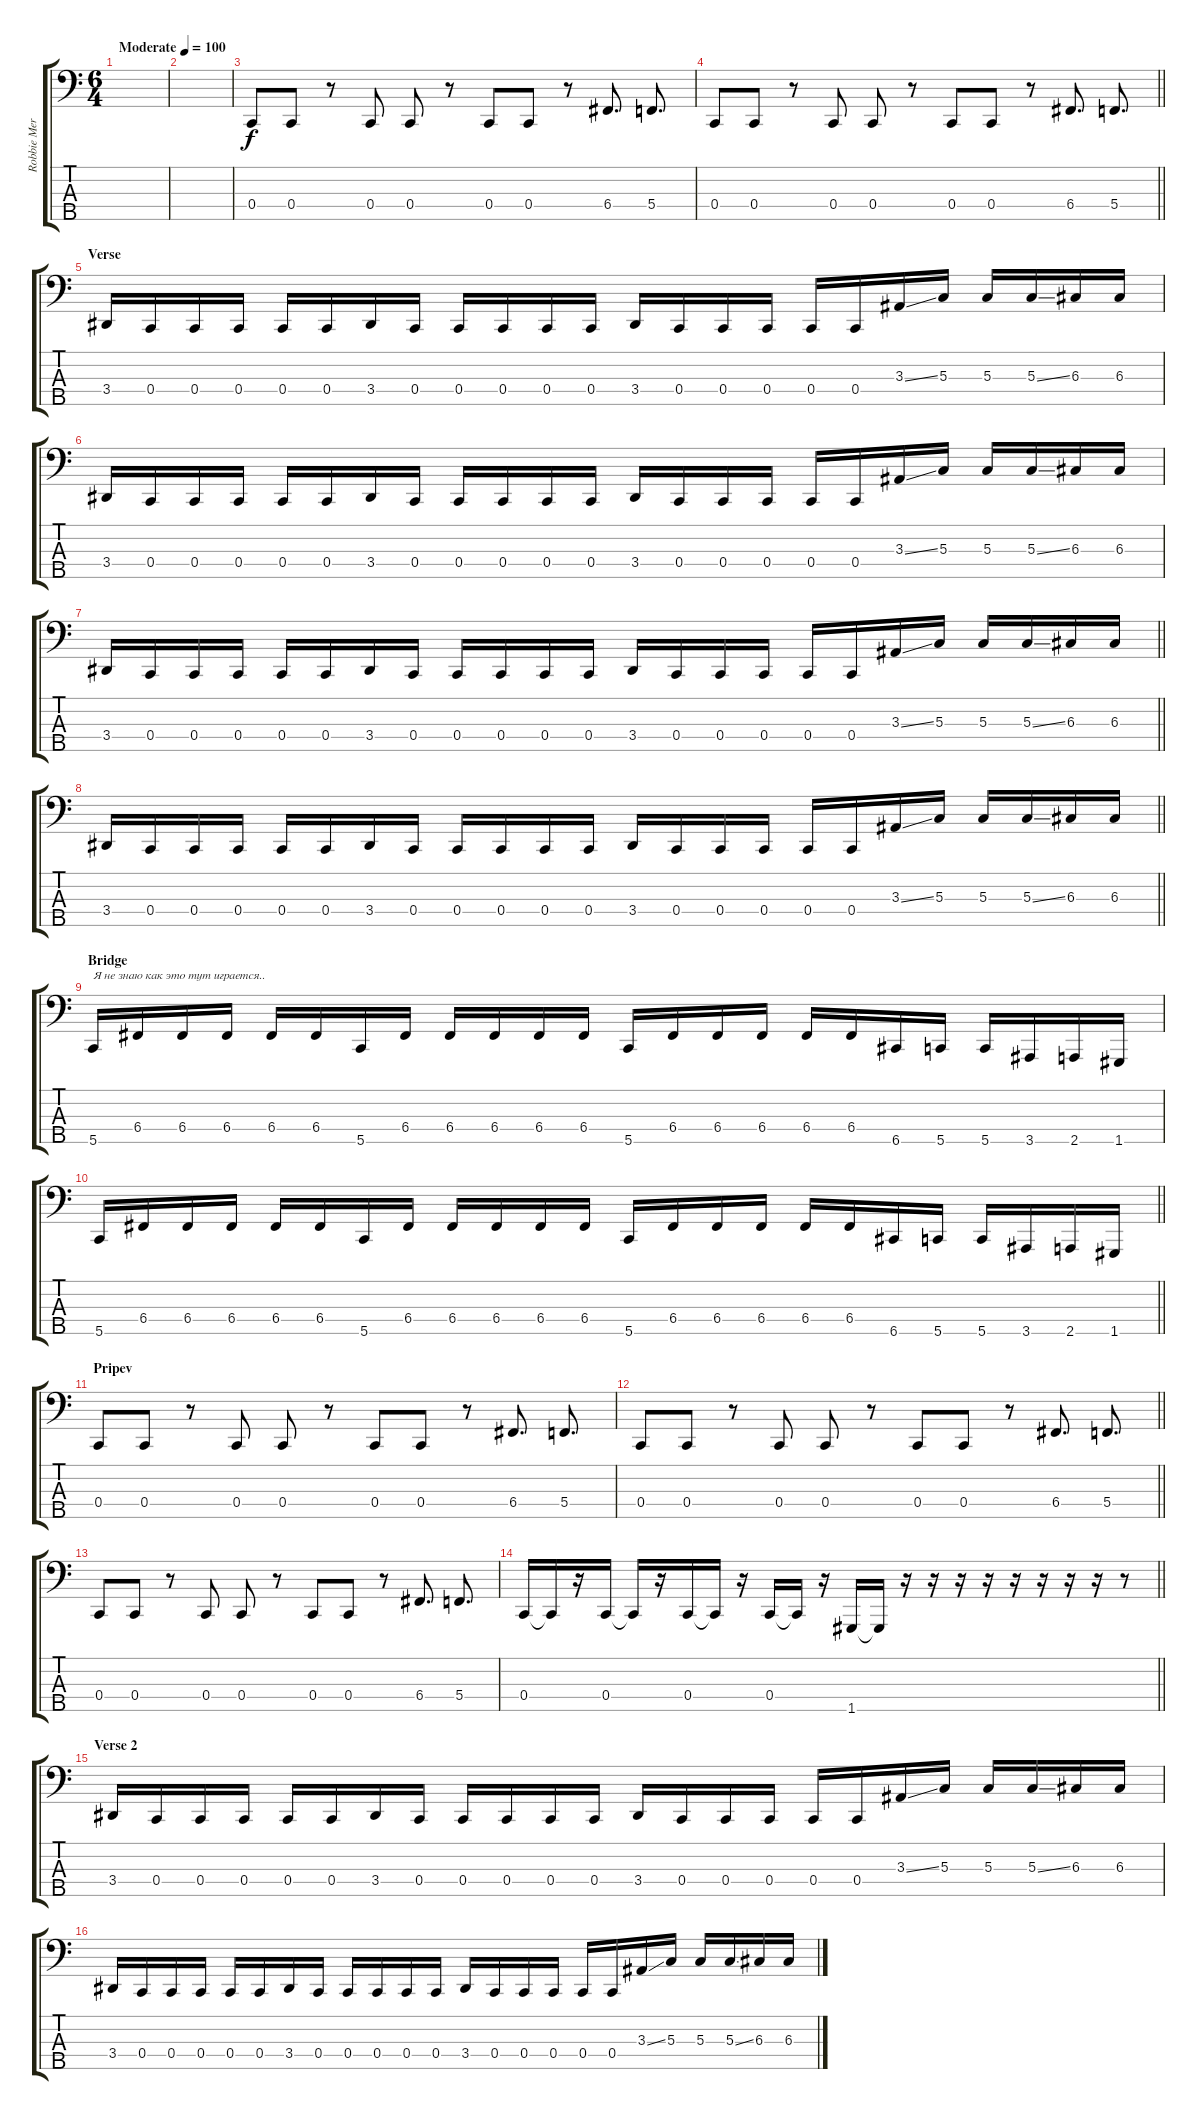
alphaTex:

\track ("Robbie Merril" "Robbie Mer") {instrument electricbassfinger}
\staff {score tabs}
\tuning (F2 C2 G1 C1 G0) {hide}
\ts (6 4)
\tempo (100 "Moderate")
\clef f4
\ks c
|
|
0.4.8 0.4.8 r.8 0.4.8 0.4.8 r.8 0.4.8 0.4.8 r.8 6.4.8{d} 5.4.8{d} |
\barLineRight lightlight
0.4.8 0.4.8 r.8 0.4.8 0.4.8 r.8 0.4.8 0.4.8 r.8 6.4.8{d} 5.4.8{d} |
\section ("" "Verse")
3.4.16 0.4.16 0.4.16 0.4.16 0.4.16 0.4.16 3.4.16 0.4.16 0.4.16 0.4.16 0.4.16 0.4.16 3.4.16 0.4.16 0.4.16 0.4.16 0.4.16 0.4.16 3.3{ss}.16 5.3.16 5.3.16 5.3{ss}.16 6.3.16 6.3.16 |
3.4.16 0.4.16 0.4.16 0.4.16 0.4.16 0.4.16 3.4.16 0.4.16 0.4.16 0.4.16 0.4.16 0.4.16 3.4.16 0.4.16 0.4.16 0.4.16 0.4.16 0.4.16 3.3{ss}.16 5.3.16 5.3.16 5.3{ss}.16 6.3.16 6.3.16 |
\barLineRight lightlight
3.4.16 0.4.16 0.4.16 0.4.16 0.4.16 0.4.16 3.4.16 0.4.16 0.4.16 0.4.16 0.4.16 0.4.16 3.4.16 0.4.16 0.4.16 0.4.16 0.4.16 0.4.16 3.3{ss}.16 5.3.16 5.3.16 5.3{ss}.16 6.3.16 6.3.16 |
\section ("" "")
\barLineRight lightlight
3.4.16 0.4.16 0.4.16 0.4.16 0.4.16 0.4.16 3.4.16 0.4.16 0.4.16 0.4.16 0.4.16 0.4.16 3.4.16 0.4.16 0.4.16 0.4.16 0.4.16 0.4.16 3.3{ss}.16 5.3.16 5.3.16 5.3{ss}.16 6.3.16 6.3.16 |
\section ("" "Bridge")
5.5.16{txt "Я не знаю как это тут играется.."} 6.4.16 6.4.16 6.4.16 6.4.16 6.4.16 5.5.16 6.4.16 6.4.16 6.4.16 6.4.16 6.4.16 5.5.16 6.4.16 6.4.16 6.4.16 6.4.16 6.4.16 6.5.16 5.5.16 5.5.16 3.5.16 2.5.16 1.5.16 |
\barLineRight lightlight
5.5.16 6.4.16 6.4.16 6.4.16 6.4.16 6.4.16 5.5.16 6.4.16 6.4.16 6.4.16 6.4.16 6.4.16 5.5.16 6.4.16 6.4.16 6.4.16 6.4.16 6.4.16 6.5.16 5.5.16 5.5.16 3.5.16 2.5.16 1.5.16 |
\section ("" "Pripev")
0.4.8 0.4.8 r.8 0.4.8 0.4.8 r.8 0.4.8 0.4.8 r.8 6.4.8{d} 5.4.8{d} |
\barLineRight lightlight
0.4.8 0.4.8 r.8 0.4.8 0.4.8 r.8 0.4.8 0.4.8 r.8 6.4.8{d} 5.4.8{d} |
0.4.8 0.4.8 r.8 0.4.8 0.4.8 r.8 0.4.8 0.4.8 r.8 6.4.8{d} 5.4.8{d} |
\barLineRight lightlight
0.4.16 0.4{t}.16 r.16 0.4.16 0.4{t}.16 r.16 0.4.16 0.4{t}.16 r.16 0.4.16 0.4{t}.16 r.16 1.5.16 1.5{t}.16 r.16 r.16 r.16 r.16 r.16 r.16 r.16 r.16 r.8 |
\section ("" "Verse 2")
3.4.16 0.4.16 0.4.16 0.4.16 0.4.16 0.4.16 3.4.16 0.4.16 0.4.16 0.4.16 0.4.16 0.4.16 3.4.16 0.4.16 0.4.16 0.4.16 0.4.16 0.4.16 3.3{ss}.16 5.3.16 5.3.16 5.3{ss}.16 6.3.16 6.3.16 |
3.4.16 0.4.16 0.4.16 0.4.16 0.4.16 0.4.16 3.4.16 0.4.16 0.4.16 0.4.16 0.4.16 0.4.16 3.4.16 0.4.16 0.4.16 0.4.16 0.4.16 0.4.16 3.3{ss}.16 5.3.16 5.3.16 5.3{ss}.16 6.3.16 6.3.16
